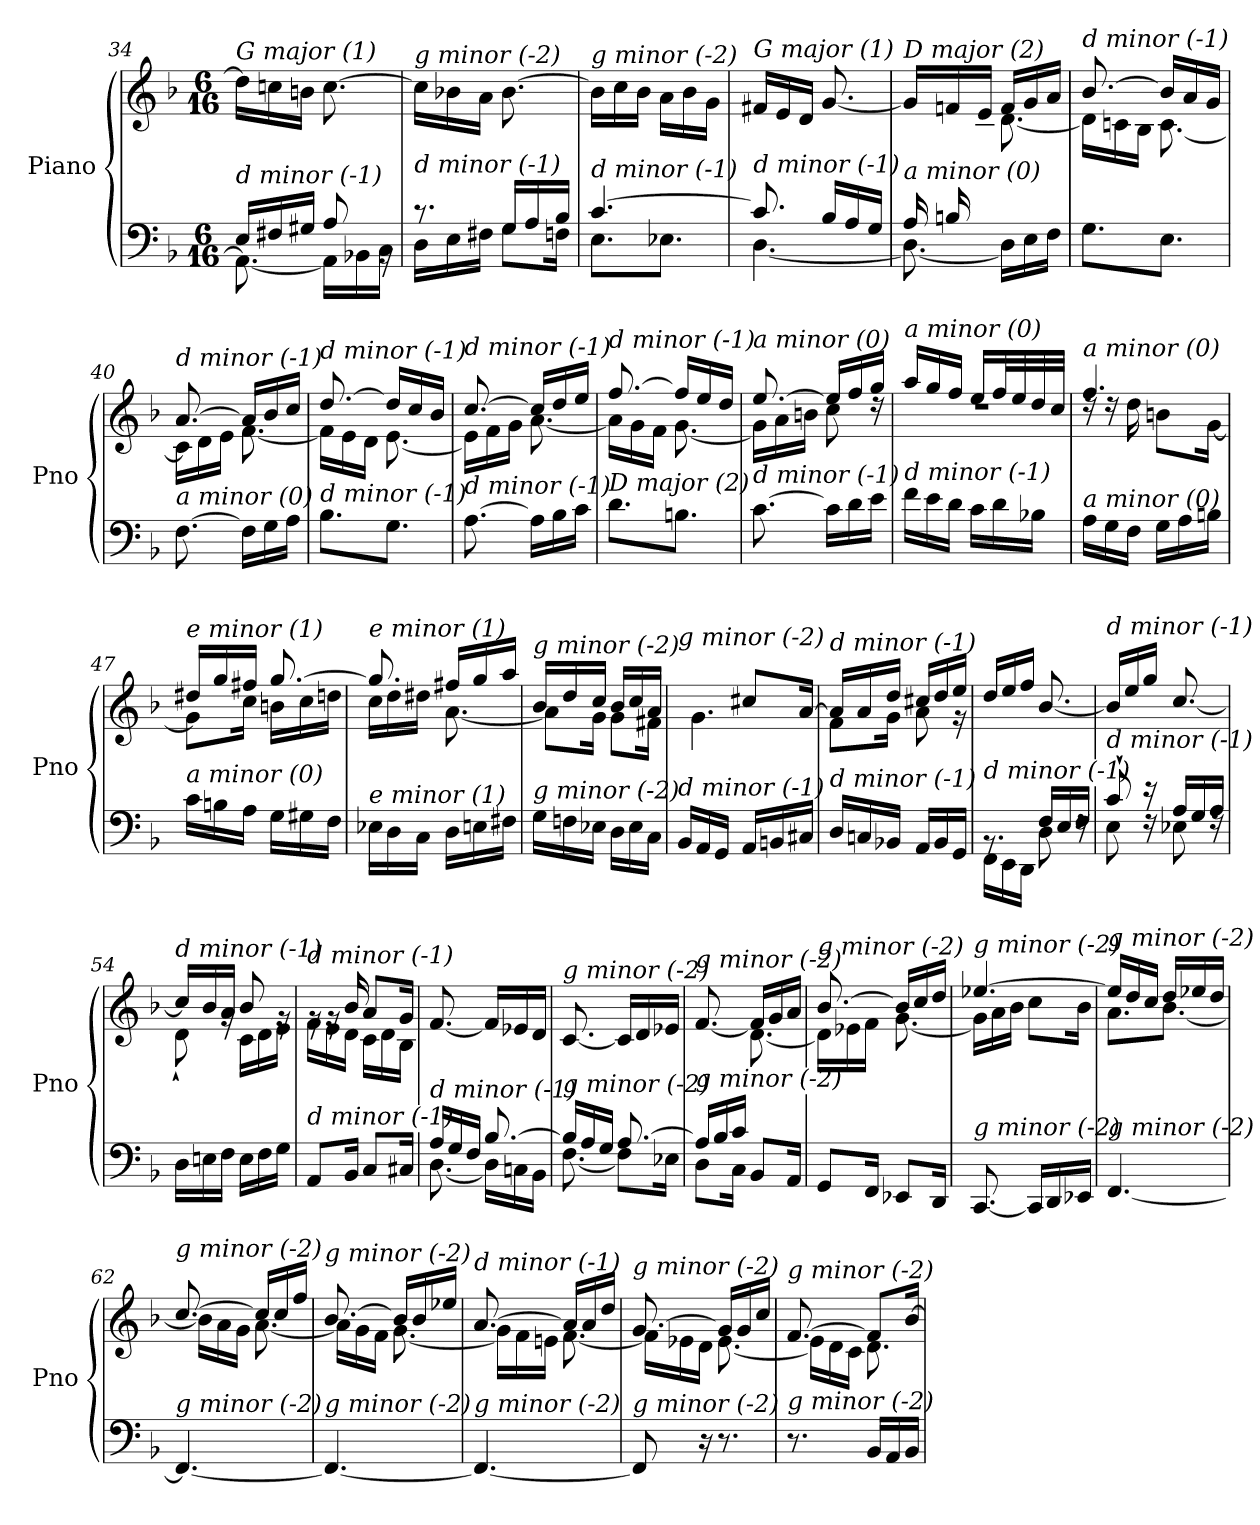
**kern	**kern
*part1	*part1
*staff2	*staff1
*I"Piano	*
*I'Pno	*
*clefF4	*clefG2
*k[b-]	*k[b-]
*M6/16	*M6/16
=34	=34
*^	*
!	!	!LO:TX:i:t=G major (1)
!LO:TX:i:t=d minor (-1)	!	!
16E/LL	8.AA\_	16dd\LL]
16F#X/	.	16ccn\
16G#X/JJ	.	16bn\JJ
8A/	16AA\LL]	[8.cc\
.	16BB-X\	.
16rBB	16C\JJ	.
=35	=35	=35
!	!	!LO:TX:i:t=g minor (-2)
!LO:TX:i:t=d minor (-1)	!	!
8.r	16D\LL	16cc\LL]
.	16E\	16b-X\
.	16F#X\JJ	16a\JJ
16G/LL	8G\L	[8.b-\
16A/	.	.
16B-/JJ	16Fn\Jk	.
=36	=36	=36
!	!	!LO:TX:i:t=g minor (-2)
!LO:TX:i:t=d minor (-1)	!	!
[4.c/	8.E\L	16b-\LL]
.	.	16cc\
.	.	16b-\JJ
.	8.E-X\J	16a\LL
.	.	16b-\
.	.	16g\JJ
=37	=37	=37
!	!	!LO:TX:i:t=G major (1)
!LO:TX:i:t=d minor (-1)	!	!
8.c/]	[4.D\	16f#X/LL
.	.	16e/
.	.	16d/JJ
16B-/LL	.	[8.g/
16A/	.	.
16G/JJ	.	.
!!LO:LB:g=z
=38	=38	=38
*	*	*^
!	!	!LO:TX:i:t=D major (2)	!
!LO:TX:i:t=a minor (0)	!	!	!
16A/LL	8.D\_	16g/LL]	8ryy
16Bn/	.	16fn/	.
4ryy	.	16e/JJ	16c#X\JJ
.	16D\LL]	16f/LL	[8.d\
.	16E\	16g/	.
.	16F\JJ	16a/JJ	.
=39	=39	=39	=39
!	!	!LO:TX:i:t=d minor (-1)	!
!LO:TX:i:t=a minor (0)	!	!	!
*v	*v	*	*
8.G\L	[8.b-/	16d\LL]
.	.	16cn\
.	.	16B-\JJ
8.E\J	16b-/LL]	[8.c\
.	16a/	.
.	16g/JJ	.
=40	=40	=40
!	!LO:TX:i:t=d minor (-1)	!
!LO:TX:i:t=a minor (0)	!	!
[8.F\	[8.a/	16c\LL]
.	.	16d\
.	.	16e\JJ
16F\LL]	16a/LL]	[8.f\
16G\	16b-/	.
16A\JJ	16cc/JJ	.
=41	=41	=41
!	!LO:TX:i:t=d minor (-1)	!
!LO:TX:i:t=d minor (-1)	!	!
8.B-\L	[8.dd/	16f\LL]
.	.	16e\
.	.	16d\JJ
8.G\J	16dd/LL]	[8.e\
.	16cc/	.
.	16b-/JJ	.
=42	=42	=42
!	!LO:TX:i:t=d minor (-1)	!
!LO:TX:i:t=d minor (-1)	!	!
[8.A\	[8.cc/	16e\LL]
.	.	16f\
.	.	16g\JJ
16A\LL]	16cc/LL]	[8.a\
16B-\	16dd/	.
16c\JJ	16ee/JJ	.
=43	=43	=43
!	!LO:TX:i:t=d minor (-1)	!
!LO:TX:i:t=D major (2)	!	!
8.d\L	[8.ff/	16a\LL]
.	.	16g\
.	.	16f\JJ
8.Bn\J	16ff/LL]	[8.g\
.	16ee/	.
.	16dd/JJ	.
!!LO:LB:g=z	!!
=44	=44	=44
!	!LO:TX:i:t=a minor (0)	!
!LO:TX:i:t=d minor (-1)	!	!
[8.c\	[8.ee/	16g\LL]
.	.	16a\
.	.	16bn\JJ
16c\LL]	16ee/LL]	8cc\
16d\	16ff/	.
16e\JJ	16gg/JJ	16rdd
=45	=45	=45
!	!LO:TX:i:t=a minor (0)	!
!LO:TX:i:t=d minor (-1)	!	!
16f\LL	16aa/LL	4.rdd
16e\	16gg/	.
16d\JJ	16ff/JJ	.
16c\LL	16ee/LL	.
16d\	32ff/L	.
.	32ee/	.
16B-X\JJ	32dd/	.
.	32cc/JJJ	.
=46	=46	=46
!	!LO:TX:i:t=a minor (0)	!
!LO:TX:i:t=a minor (0)	!	!
16A\LL	4.ff/	16rdd
16G\	.	16rdd
16F\JJ	.	16dd\
16G\LL	.	8bn\L
16A\	.	.
16Bn\JJ	.	[16g\Jk
=47	=47	=47
!	!LO:TX:i:t=e minor (1)	!
!LO:TX:i:t=a minor (0)	!	!
16c\LL	16dd#Xi/LL	8g\L]
16Bn\	16gg/	.
16A\JJ	16ff#X/JJ	16cc\Jk
16G\LL	[8.gg/	16bn\LL
16G#Xi\	.	16cc\
16F\JJ	.	16dd\JJ
=48	=48	=48
!	!LO:TX:i:t=e minor (1)	!
!LO:TX:i:t=e minor (1)	!	!
16E-Xj\LL	8.gg/]	16cc\LL
16D\	.	16dd\
16C\JJ	.	16dd#Xi\JJ
16D\LL	16ff#X/LL	[8.a\
16En\	16gg/	.
16F#X\JJ	16aa/JJ	.
!!LO:LB:g=z	!!
=49	=49	=49
!	!LO:TX:i:t=g minor (-2)	!
!LO:TX:i:t=g minor (-2)	!	!
16G\LL	16b-/LL	8a\L]
16Fn\	16dd/	.
16E-X\JJ	16cc/JJ	16g\Jk
16D\LL	16b-/LL	8g\L
16E-\	16cc/	.
16C\JJ	16a/JJ	16f#X\Jk
=50	=50	=50
!	!LO:TX:i:t=g minor (-2)	!
!LO:TX:i:t=d minor (-1)	!	!
16BB-/LL	8g/Lyy	4.g\
16AA/	.	.
16GG/JJ	16ee-X/Jk	.
16AA/LL	8cc#X/L	.
16BBn/	.	.
16C#X/JJ	[16a/Jk	.
=51	=51	=51
!	!LO:TX:i:t=d minor (-1)	!
!LO:TX:i:t=d minor (-1)	!	!
16D/LL	16a/LL]	8f\L
16Cn/	16a/	.
16BB-X/JJ	16dd/JJ	16g\Jk
16AA/LL	16cc#X/LL	8a\
16BB-/	16dd/	.
16GG/JJ	16ee/JJ	16r
=52	=52	=52
*^	*	*
!	!	!LO:TX:i:t=d minor (-1)	!
!LO:TX:i:t=d minor (-1)	!	!	!
*	*	*v	*v
8.rBB	16FF\LL	16dd/LL
.	16EE\	16ee/
.	16DD\JJ	16ff/JJ
16F/LL	8D\	[8.b-/
16E/	.	.
16F/JJ	16rF	.
=53	=53	=53
!	!	!LO:TX:i:t=d minor (-1)
!LO:TX:i:t=d minor (-1)	!	!
8c`/	8E\	16b-/LL]
.	.	16ee/
16r	16rF	16gg/JJ
16A/LL	8E-X\	[8.cc/
16G/	.	.
16A/JJ	16rF	.
=54	=54	=54
*	*	*^
!	!	!LO:TX:i:t=d minor (-1)	!
!LO:TX:i:t=d minor (-1)	!	!	!
*v	*v	*	*
16D\LL	16cc/LL]	8d`\
16En\	16b-/	.
16F\JJ	16a/JJ	16rg
16E\LL	8b-/	16c\LL
16F\	.	16d\
16G\JJ	16rg	16e\JJ
!!LO:LB:g=z	!!
=55	=55	=55
!	!LO:TX:i:t=d minor (-1)	!
!LO:TX:i:t=d minor (-1)	!	!
8AA/L	16rg	16f\LL
.	16rg	16e\
16BB-/Jk	16b-/	16d\JJ
8C/L	8a/L	16c\LL
.	.	16d\
16C#X/Jk	16g/Jk	16B-\JJ
=56	=56	=56
*^	*	*
!	!	!LO:TX:i:t=g minor (-2)	!
!LO:TX:i:t=d minor (-1)	!	!	!
*	*	*v	*v
16A/LL	[8.D\	[8.f/
16G/	.	.
16F/JJ	.	.
[8.B-/	16D\LL]	16f/LL]
.	16Cn\	16e-X/
.	16BB-\JJ	16d/JJ
=57	=57	=57
!	!	!LO:TX:i:t=g minor (-2)
!LO:TX:i:t=g minor (-2)	!	!
16B-/LL]	[8.F\	[8.c/
16A/	.	.
16G/JJ	.	.
[8.A/	8F\L]	16c/LL]
.	.	16d/
.	16E-X\Jk	16e-X/JJ
=58	=58	=58
*	*^	*^
*	*	*	*	*^
!	!	!	!LO:TX:i:t=g minor (-2)	!	!
!LO:TX:i:t=g minor (-2)	!	!	!	!	!
8.ryy	16A/LL]	8D\L	[8.f/	8.ryy	8.ryy
.	16B-/	.	.	.	.
.	16c/JJ	16C\Jk	.	.	.
8.ryy	8BB-/L	8.ryy	16f/LL]	[8.d\	8.ryy
.	.	.	16g/	.	.
.	16AA/Jk	.	16a/JJ	.	.
*	*v	*v	*	*	*
*	*	*	*v	*v
=59	=59	=59	=59
!	!	!LO:TX:i:t=g minor (-2)	!
!LO:TX:i:t=g minor (-2)	!	!	!
*v	*v	*	*
8GG/L	[8.b-/	16d\LL]
.	.	16e-X\
16FF/Jk	.	16f\JJ
8EE-X/L	16b-/LL]	[8.g\
.	16cc/	.
16DD/Jk	16dd/JJ	.
=60	=60	=60
!	!LO:TX:i:t=g minor (-2)	!
!LO:TX:i:t=g minor (-2)	!	!
[8.CC/	[4.ee-X/	16g\LL]
.	.	16a\
.	.	16b-\JJ
16CC/LL]	.	8cc\L
16DD/	.	.
16EE-X/JJ	.	16b-\Jk
!!LO:LB:g=z	!!
=61	=61	=61
!	!LO:TX:i:t=g minor (-2)	!
!LO:TX:i:t=g minor (-2)	!	!
[4.FF/	16ee-/LL]	8.a\L
.	16dd/	.
.	16cc/JJ	.
.	16dd/LL	[8.b-\J
.	16ee-X/	.
.	16dd/JJ	.
=62	=62	=62
!	!LO:TX:i:t=g minor (-2)	!
!LO:TX:i:t=g minor (-2)	!	!
4.FF/_	[8.cc/	16b-\LL]
.	.	16a\
.	.	16g\JJ
.	16cc/LL]	[8.a\
.	16cc/	.
.	16ff/JJ	.
=63	=63	=63
!	!LO:TX:i:t=g minor (-2)	!
!LO:TX:i:t=g minor (-2)	!	!
4.FF/_	[8.b-/	16a\LL]
.	.	16g\
.	.	16f\JJ
.	16b-/LL]	[8.g\
.	16b-/	.
.	16ee-X/JJ	.
=64	=64	=64
!	!LO:TX:i:t=d minor (-1)	!
!LO:TX:i:t=g minor (-2)	!	!
4.FF/_	[8.a/	16g\LL]
.	.	16f\
.	.	16en\JJ
.	16a/LL]	[8.f\
.	16a/	.
.	16dd/JJ	.
=65	=65	=65
!	!LO:TX:i:t=g minor (-2)	!
!LO:TX:i:t=g minor (-2)	!	!
8FF/]	[8.g/	16f\LL]
.	.	16e-X\
16r	.	16d\JJ
8.r	16g/LL]	[8.e-\
.	16g/	.
.	16cc/JJ	.
=66	=66	=66
!	!LO:TX:i:t=g minor (-2)	!
!LO:TX:i:t=g minor (-2)	!	!
8.r	[8.f/	16e-\LL]
.	.	16d\
.	.	16c\JJ
16BB-/LL	8f/L]	8.d\
16AA/	.	.
16BB-/JJ	[16b-/Jk	.
*	*v	*v
=	=
*-	*-
